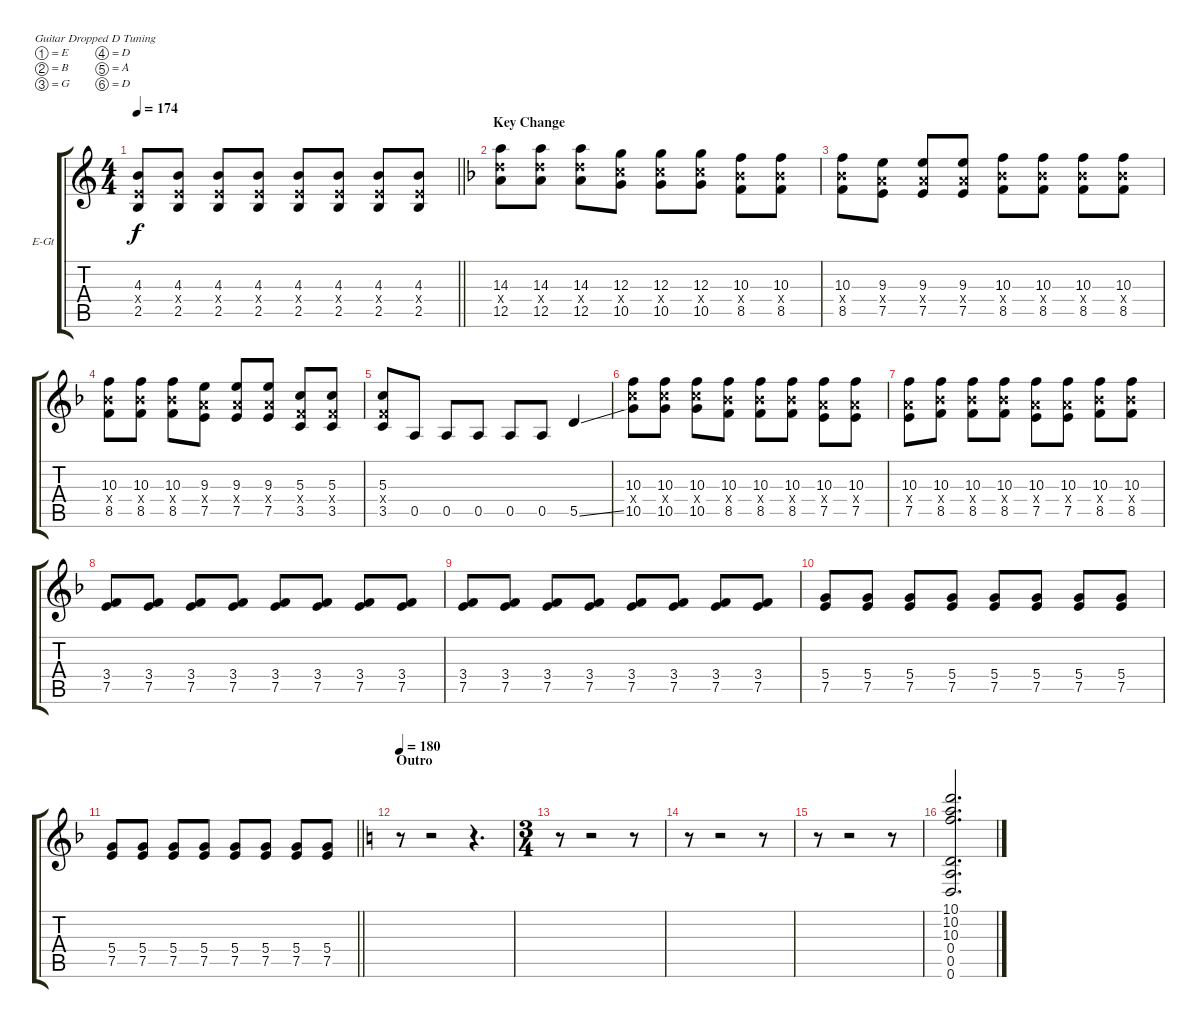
\bracketExtendMode groupsimilarinstruments
\firstSystemTrackNameOrientation horizontal
\otherSystemsTrackNameOrientation horizontal
\track ("Matt Carter Right" "E-Gt") {instrument distortionguitar}
\staff {score tabs}
\tuning (E4 B3 G3 D3 A2 D2)
\ts (4 4)
\tempo 174
\clef g2
\barLineRight lightlight
\ks c
(4.3 2.4{x} 2.5).8{dy f} (4.3 2.4{x} 2.5).8 (4.3 2.4{x} 2.5).8 (4.3 2.4{x} 2.5).8 (4.3 2.4{x} 2.5).8 (4.3 2.4{x} 2.5).8 (4.3 2.4{x} 2.5).8 (4.3 2.4{x} 2.5).8 |
\section ("" "Key Change")
\ks f
(14.3 12.4{x} 12.5).8 (14.3 12.4{x} 12.5).8 (14.3 12.4{x} 12.5).8 (12.3 10.4{x} 10.5).8 (12.3 10.4{x} 10.5).8 (12.3 10.4{x} 10.5).8 (10.3 8.4{x} 8.5).8 (10.3 8.4{x} 8.5).8 |
(10.3 8.4{x} 8.5).8 (9.3 7.4{x} 7.5).8 (9.3 7.4{x} 7.5).8 (9.3 7.4{x} 7.5).8 (10.3 8.4{x} 8.5).8 (10.3 8.4{x} 8.5).8 (10.3 8.4{x} 8.5).8 (10.3 8.4{x} 8.5).8 |
(10.3 8.4{x} 8.5).8 (10.3 8.4{x} 8.5).8 (10.3 8.4{x} 8.5).8 (9.3 7.4{x} 7.5).8 (9.3 7.4{x} 7.5).8 (9.3 7.4{x} 7.5).8 (5.3 3.4{x} 3.5).8 (5.3 3.4{x} 3.5).8 |
(5.3 3.4{x} 3.5).8 0.5.8 0.5.8 0.5.8 0.5.8 0.5.8 5.5{ss}.4 |
(10.3 10.4{x} 10.5).8 (10.3 10.4{x} 10.5).8 (10.3 10.4{x} 10.5).8 (10.3 8.4{x} 8.5).8 (10.3 8.4{x} 8.5).8 (10.3 8.4{x} 8.5).8 (10.3 7.4{x} 7.5).8 (10.3 7.4{x} 7.5).8 |
(10.3 7.4{x} 7.5).8 (10.3 8.4{x} 8.5).8 (10.3 8.4{x} 8.5).8 (10.3 8.4{x} 8.5).8 (10.3 7.4{x} 7.5).8 (10.3 7.4{x} 7.5).8 (10.3 8.4{x} 8.5).8 (10.3 8.4{x} 8.5).8 |
(3.4 7.5).8 (3.4 7.5).8 (3.4 7.5).8 (3.4 7.5).8 (3.4 7.5).8 (3.4 7.5).8 (3.4 7.5).8 (3.4 7.5).8 |
(3.4 7.5).8 (3.4 7.5).8 (3.4 7.5).8 (3.4 7.5).8 (3.4 7.5).8 (3.4 7.5).8 (3.4 7.5).8 (3.4 7.5).8 |
(5.4 7.5).8 (5.4 7.5).8 (5.4 7.5).8 (5.4 7.5).8 (5.4 7.5).8 (5.4 7.5).8 (5.4 7.5).8 (5.4 7.5).8 |
\barLineRight lightlight
(5.4 7.5).8 (5.4 7.5).8 (5.4 7.5).8 (5.4 7.5).8 (5.4 7.5).8 (5.4 7.5).8 (5.4 7.5).8 (5.4 7.5).8 |
\section ("" "Outro")
\tempo 180
\ks c
r.8 r.2 r.4{d} |
\ts (3 4)
\beaming (8 2 2 2)
r.8 r.2 r.8 |
r.8 r.2 r.8 |
r.8 r.2 r.8 |
(0.4 0.5 0.6 10.3 10.2 10.1).2{d}
